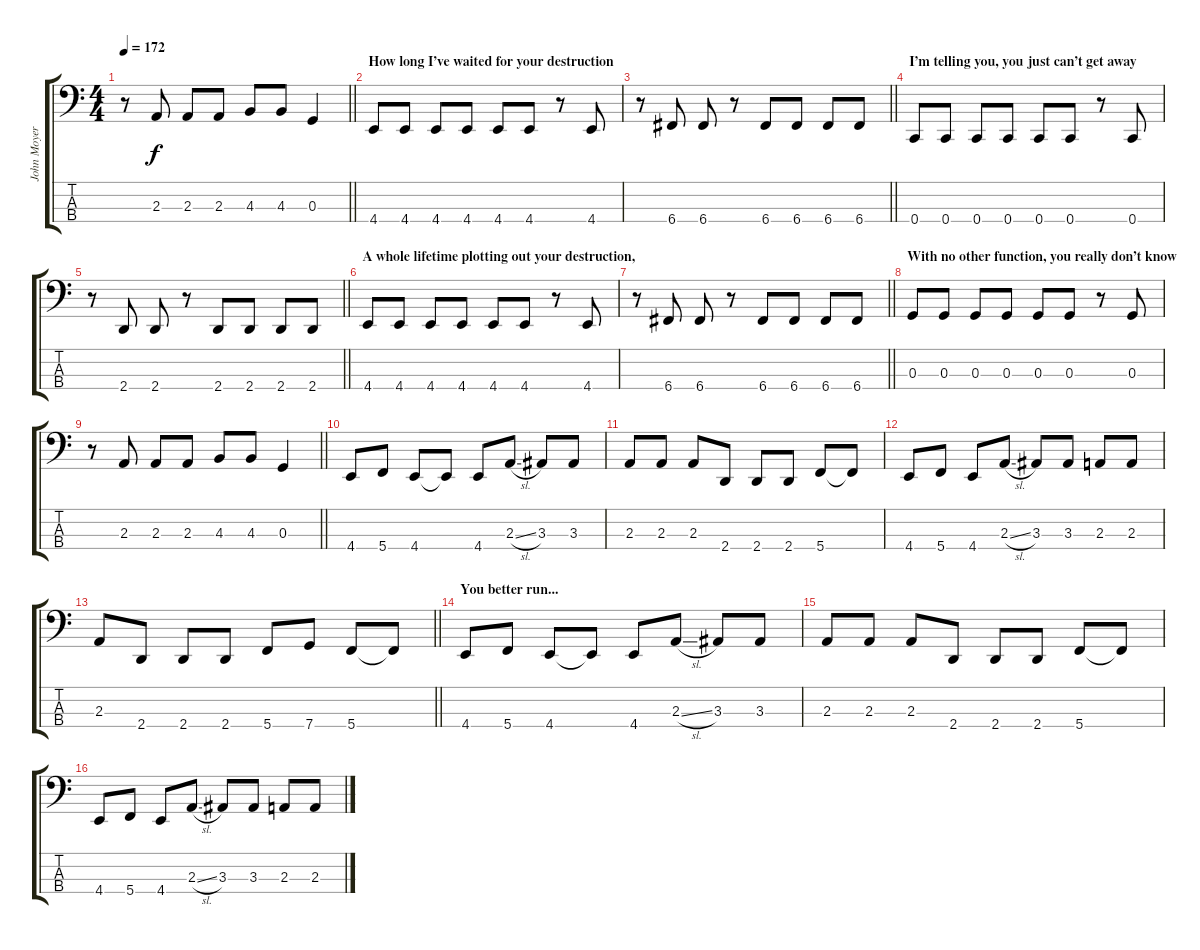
\track ("John Moyer - Bass" "John Moyer") {instrument electricbassfinger}
\staff {score tabs}
\tuning (F2 C2 G1 C1) {hide}
\ts (4 4)
\tempo 172
\clef f4
\barLineRight lightlight
\ks c
r.8{dy f} 2.3.8 2.3.8 2.3.8 4.3.8 4.3.8 0.3.4 |
\section ("" "How long I’ve waited for your destruction")
4.4.8 4.4.8 4.4.8 4.4.8 4.4.8 4.4.8 r.8 4.4.8 |
\barLineRight lightlight
r.8 6.4.8 6.4.8 r.8 6.4.8 6.4.8 6.4.8 6.4.8 |
\section ("" "I’m telling you, you just can’t get away")
0.4.8 0.4.8 0.4.8 0.4.8 0.4.8 0.4.8 r.8 0.4.8 |
\barLineRight lightlight
r.8 2.4.8 2.4.8 r.8 2.4.8 2.4.8 2.4.8 2.4.8 |
\section ("" "A whole lifetime plotting out your destruction,")
4.4.8 4.4.8 4.4.8 4.4.8 4.4.8 4.4.8 r.8 4.4.8 |
\barLineRight lightlight
r.8 6.4.8 6.4.8 r.8 6.4.8 6.4.8 6.4.8 6.4.8 |
\section ("" "With no other function, you really don’t know")
0.3.8 0.3.8 0.3.8 0.3.8 0.3.8 0.3.8 r.8 0.3.8 |
\barLineRight lightlight
r.8 2.3.8 2.3.8 2.3.8 4.3.8 4.3.8 0.3.4 |
4.4.8 5.4.8 4.4.8 4.4{t}.8 4.4.8 2.3{sl}.8 3.3.8 3.3.8 |
2.3.8 2.3.8 2.3.8 2.4.8 2.4.8 2.4.8 5.4.8 5.4{t}.8 |
4.4.8 5.4.8 4.4.8 2.3{sl}.8 3.3.8 3.3.8 2.3.8 2.3.8 |
\barLineRight lightlight
2.3.8 2.4.8 2.4.8 2.4.8 5.4.8 7.4.8 5.4.8 5.4{t}.8 |
\section ("" "You better run...")
4.4.8 5.4.8 4.4.8 4.4{t}.8 4.4.8 2.3{sl}.8 3.3.8 3.3.8 |
2.3.8 2.3.8 2.3.8 2.4.8 2.4.8 2.4.8 5.4.8 5.4{t}.8 |
4.4.8 5.4.8 4.4.8 2.3{sl}.8 3.3.8 3.3.8 2.3.8 2.3.8
